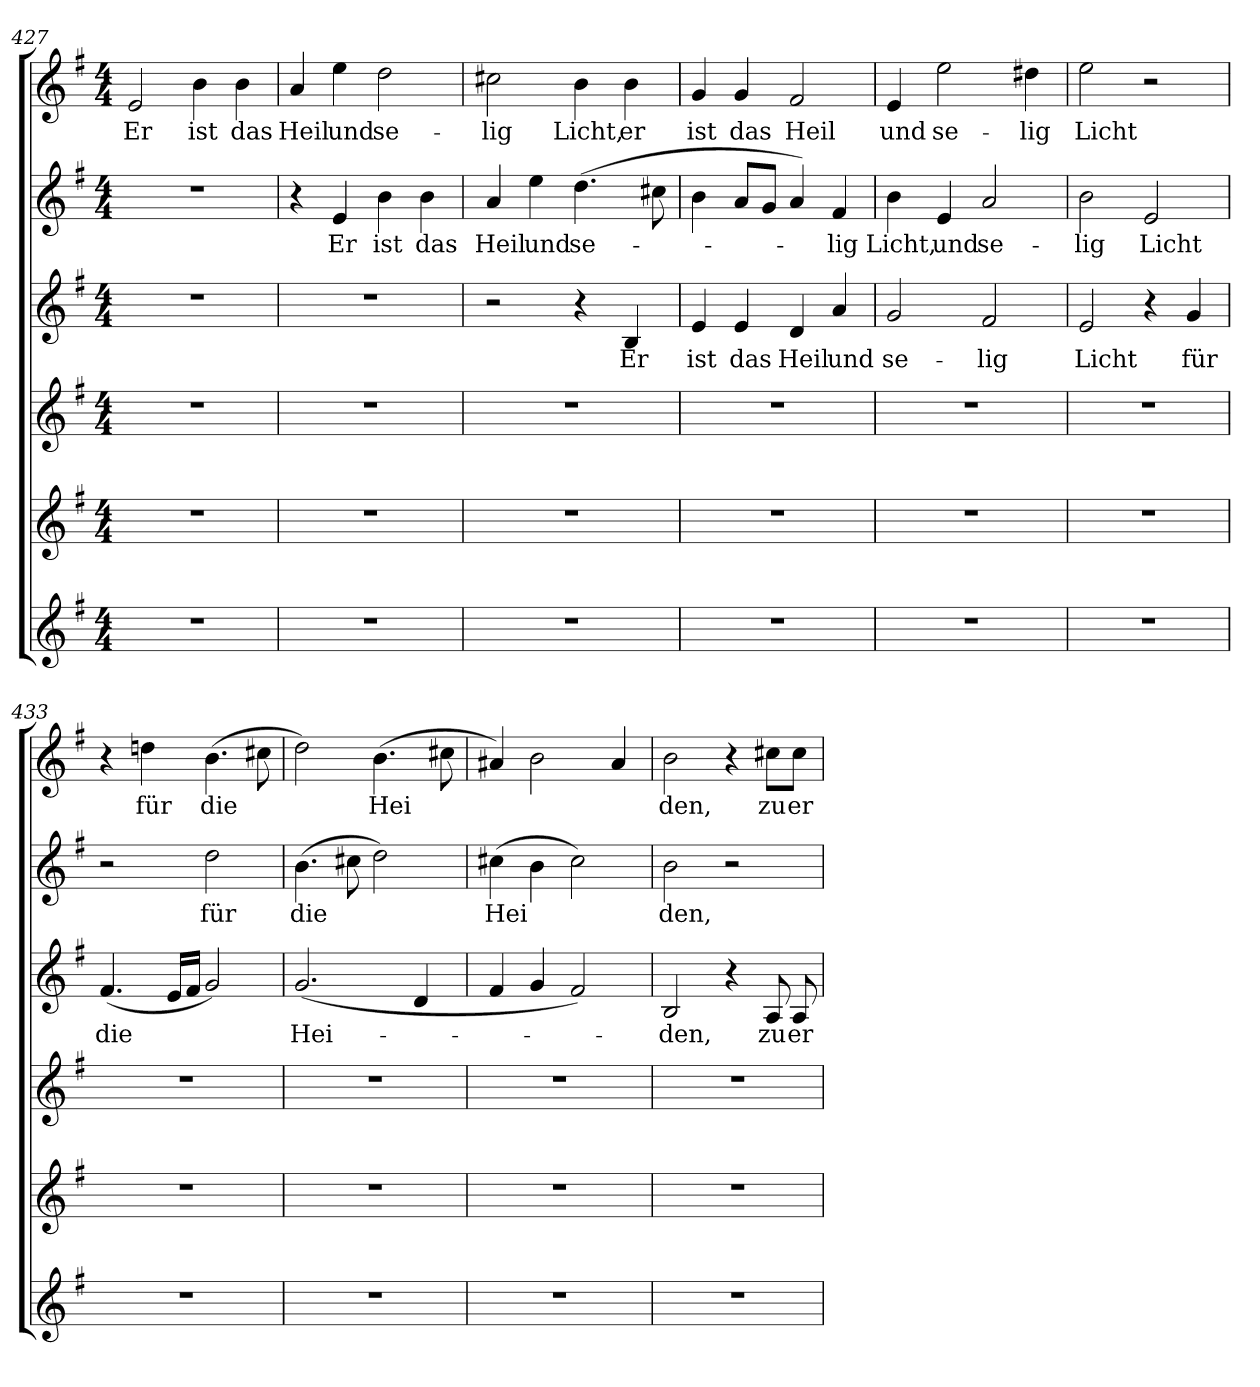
**kern	**kern	**kern	**kern	**text	**kern	**text	**kern	**text
*part6	*part5	*part4	*part3	*part3	*part2	*part2	*part1	*part1
*staff6	*staff5	*staff4	*staff3	*staff3	*staff2	*staff2	*staff1	*staff1
*clefG2	*clefG2	*clefG2	*clefG2	*	*clefG2	*	*clefG2	*
*k[f#]	*k[f#]	*k[f#]	*k[f#]	*	*k[f#]	*	*k[f#]	*
*G:	*G:	*G:	*G:	*	*G:	*	*G:	*
*M4/4	*M4/4	*M4/4	*M4/4	*	*M4/4	*	*M4/4	*
=427	=427	=427	=427	=427	=427	=427	=427	=427
!	!	!	!	!	!	!	!	!LO:LY:b
1r	1r	1r	1r	.	1r	.	2e/	Er
!	!	!	!	!	!	!	!	!LO:LY:b
.	.	.	.	.	.	.	4b\	ist
!	!	!	!	!	!	!	!	!LO:LY:b
.	.	.	.	.	.	.	4b\	das
=428	=428	=428	=428	=428	=428	=428	=428	=428
!	!	!	!	!	!	!	!	!LO:LY:b
1r	1r	1r	1r	.	4r	.	4a/	Heil
!	!	!	!	!	!	!LO:LY:b	!	!LO:LY:b
.	.	.	.	.	4e/	Er	4ee\	und
!	!	!	!	!	!	!LO:LY:b	!	!LO:LY:b
.	.	.	.	.	4b\	ist	2dd\	se-
!	!	!	!	!	!	!LO:LY:b	!	!
.	.	.	.	.	4b\	das	.	.
=429	=429	=429	=429	=429	=429	=429	=429	=429
!	!	!	!	!	!	!LO:LY:b	!	!LO:LY:b
1r	1r	1r	2r	.	4a/	Heil	2cc#X\	-lig
!	!	!	!	!	!	!LO:LY:b	!	!
.	.	.	.	.	4ee\	und	.	.
!	!	!	!	!	!	!LO:LY:b	!	!LO:LY:b
.	.	.	4r	.	(<4.dd\	se-	4b\	Licht,
!	!	!	!	!LO:LY:b	!	!	!	!LO:LY:b
.	.	.	4B/	Er	.	.	4b\	er
.	.	.	.	.	8cc#X\	.	.	.
=430	=430	=430	=430	=430	=430	=430	=430	=430
!	!	!	!	!LO:LY:b	!	!	!	!LO:LY:b
1r	1r	1r	4e/	ist	4b\	.	4g/	ist
!	!	!	!	!LO:LY:b	!	!	!	!LO:LY:b
.	.	.	4e/	das	8a/L	.	4g/	das
.	.	.	.	.	8g/J	.	.	.
!	!	!	!	!LO:LY:b	!	!	!	!LO:LY:b
.	.	.	4d/	Heil	4a/)	.	2f#/	Heil
!	!	!	!	!LO:LY:b	!	!LO:LY:b	!	!
.	.	.	4a/	und	4f#/	-lig	.	.
=431	=431	=431	=431	=431	=431	=431	=431	=431
!	!	!	!	!LO:LY:b	!	!LO:LY:b	!	!LO:LY:b
1r	1r	1r	2g/	se-	4b\	Licht,	4e/	und
!	!	!	!	!	!	!LO:LY:b	!	!LO:LY:b
.	.	.	.	.	4e/	und	2ee\	se-
!	!	!	!	!LO:LY:b	!	!LO:LY:b	!	!
.	.	.	2f#/	-lig	2a/	se-	.	.
!	!	!	!	!	!	!	!	!LO:LY:b
.	.	.	.	.	.	.	4dd#X\	-lig
!!LO:LB:g=z
=432	=432	=432	=432	=432	=432	=432	=432	=432
!	!	!	!	!LO:LY:b	!	!LO:LY:b	!	!LO:LY:b
1r	1r	1r	2e/	Licht	2b\	-lig	2ee\	Licht
!	!	!	!	!	!	!LO:LY:b	!	!
.	.	.	4r	.	2e/	Licht	2r	.
!	!	!	!	!LO:LY:b	!	!	!	!
.	.	.	4g/	für	.	.	.	.
=433	=433	=433	=433	=433	=433	=433	=433	=433
!	!	!	!	!LO:LY:b	!	!	!	!
1r	1r	1r	(<4.f#/	die	2r	.	4r	.
!	!	!	!	!	!	!	!	!LO:LY:b
.	.	.	.	.	.	.	4ddn\	für
.	.	.	16e/LL	.	.	.	.	.
.	.	.	16f#/JJ	.	.	.	.	.
!	!	!	!	!	!	!LO:LY:b	!	!LO:LY:b
.	.	.	2g/)	.	2dd\	für	(>4.b\	die
.	.	.	.	.	.	.	8cc#X\	.
=434	=434	=434	=434	=434	=434	=434	=434	=434
!	!	!	!	!LO:LY:b	!	!LO:LY:b	!	!
1r	1r	1r	(<2.g/	Hei-	(>4.b\	die	2dd\)	.
.	.	.	.	.	8cc#X\	.	.	.
!	!	!	!	!	!	!	!	!LO:LY:b
.	.	.	.	.	2dd\)	.	(>4.b\	Hei
.	.	.	4d/	.	.	.	.	.
.	.	.	.	.	.	.	8cc#X\	.
=435	=435	=435	=435	=435	=435	=435	=435	=435
!	!	!	!	!	!	!LO:LY:b	!	!
1r	1r	1r	4f#/	.	(>4cc#X\	Hei	4a#X/)	.
.	.	.	4g/	.	4b\	.	2b\	.
.	.	.	2f#/)	.	2cc#\)	.	.	.
.	.	.	.	.	.	.	4a#/	.
=436	=436	=436	=436	=436	=436	=436	=436	=436
!	!	!	!	!LO:LY:b	!	!LO:LY:b	!	!LO:LY:b
1r	1r	1r	2B/	-den,	2b\	den,	2b\	den,
.	.	.	4r	.	2r	.	4r	.
!	!	!	!	!LO:LY:b	!	!	!	!LO:LY:b
.	.	.	8A/	zu	.	.	8cc#X\L	zu
!	!	!	!	!LO:LY:b	!	!	!	!LO:LY:b
.	.	.	8A/	er-	.	.	8cc#\J	er-
=	=	=	=	=	=	=	=	=
*-	*-	*-	*-	*-	*-	*-	*-	*-
